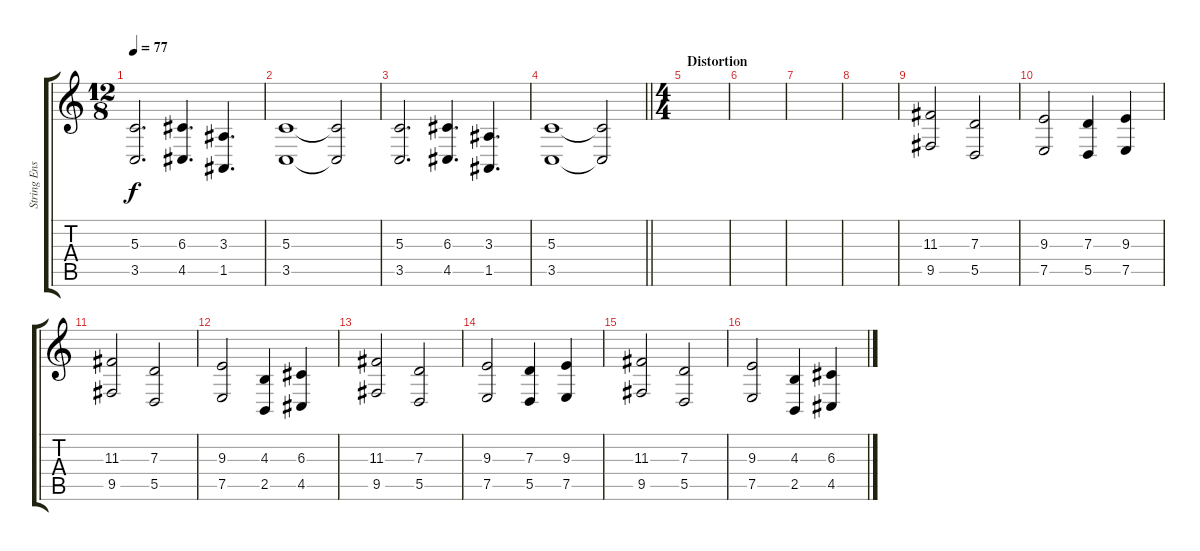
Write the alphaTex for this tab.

\track ("String Ensemble" "String Ens") {instrument stringensemble1}
\staff {score tabs}
\tuning (E4 B3 G3 D3 A2 E2) {hide}
\ts (12 8)
\tempo 77
\clef g2
\ks c
(5.3 3.5).2{d dy f} (6.3 4.5).4{d} (3.3 1.5).4{d} |
(5.3 3.5).1 (5.3{t} 3.5{t}).2 |
(5.3 3.5).2{d} (6.3 4.5).4{d} (3.3 1.5).4{d} |
\barLineRight lightlight
(5.3 3.5).1 (5.3{t} 3.5{t}).2 |
\ts (4 4)
\section ("" "Distortion")
|
|
|
|
(11.3 9.5).2 (7.3 5.5).2 |
(9.3 7.5).2 (7.3 5.5).4 (9.3 7.5).4 |
(11.3 9.5).2 (7.3 5.5).2 |
(9.3 7.5).2 (4.3 2.5).4 (6.3 4.5).4 |
(11.3 9.5).2 (7.3 5.5).2 |
(9.3 7.5).2 (7.3 5.5).4 (9.3 7.5).4 |
(11.3 9.5).2 (7.3 5.5).2 |
(9.3 7.5).2 (4.3 2.5).4 (6.3 4.5).4
